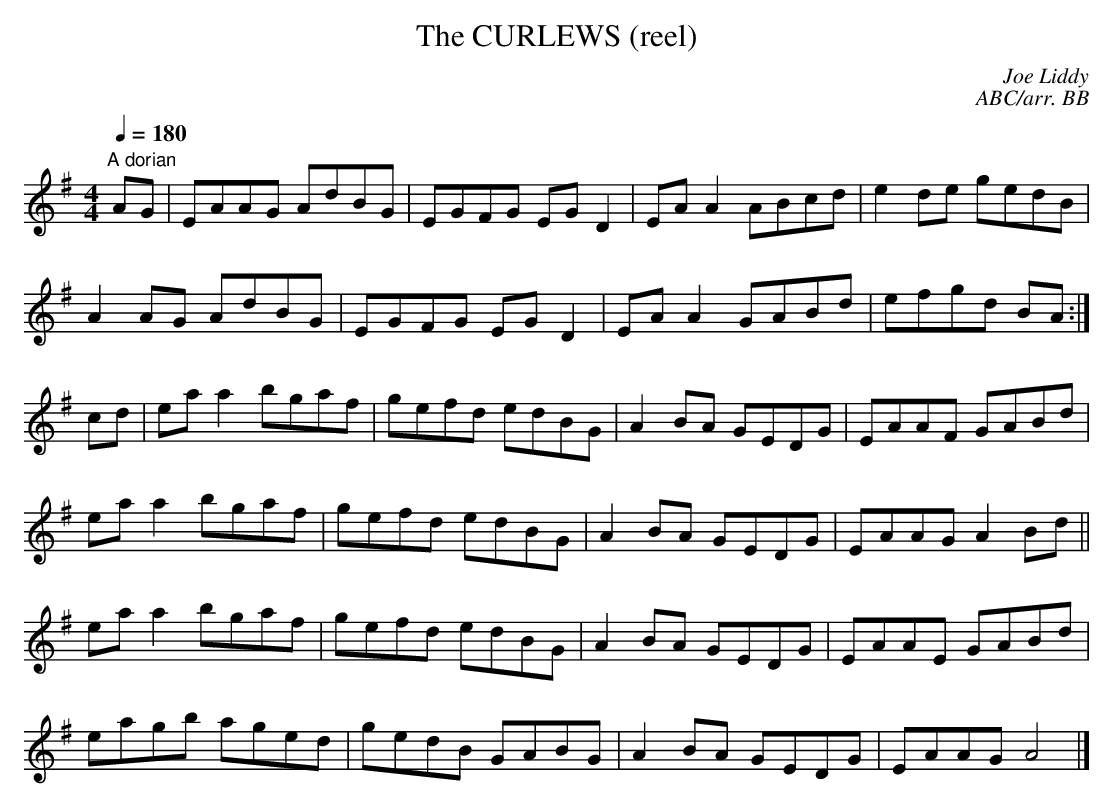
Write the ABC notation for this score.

X:1
T:CURLEWS (reel), The
C:Joe Liddy
C:ABC/arr. BB
Q:1/4=180
L:1/8
M:4/4
K:G
"A dorian"
AG|EAAG AdBG|EGFG EG D2|EA A2 ABcd|e2 de gedB |
A2 AG AdBG|EGFG EG D2|EA A2 GABd|efgd BA :|
cd|ea a2 bgaf|gefd edBG|A2 BA GEDG|EAAF GABd |
ea a2 bgaf|gefd edBG|A2 BA GEDG|EAAG A2 Bd ||
ea a2 bgaf|gefd edBG|A2 BA GEDG|EAAE GABd |
eagb aged|gedB GABG|A2 BA GEDG|EAAG A4 |]
